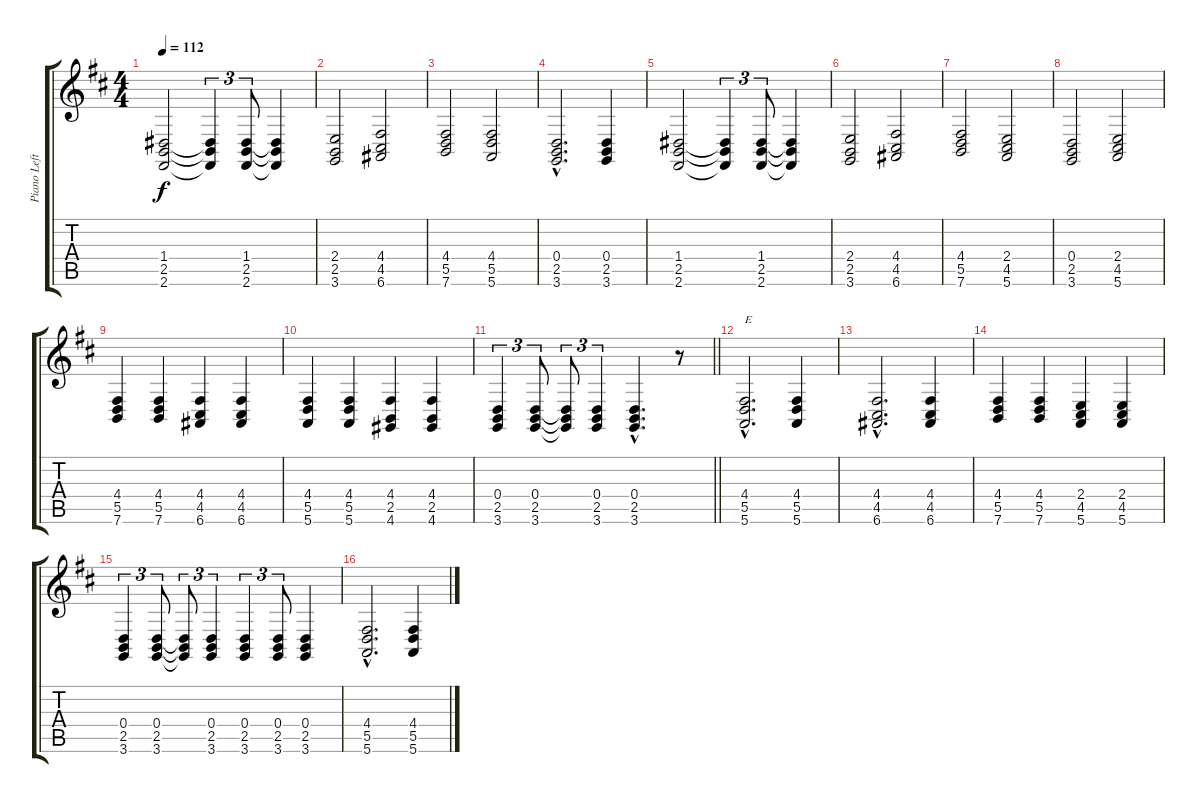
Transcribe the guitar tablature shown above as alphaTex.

\track ("Piano Left Hand " "Piano Left") {instrument acousticgrandpiano}
\staff {score tabs}
\tuning (E4 B3 G3 D3 A2 E2) {hide}
\ts (4 4)
\tempo 112
\clef g2
\ks d
(1.4 2.5 2.6).2{dy f} (1.4{t} 2.5{t} 2.6{t}).4{tu (3 2)} (1.4 2.5 2.6).8{tu (3 2)} (1.4{t} 2.5{t} 2.6{t}).4 |
(2.4 2.5 3.6).2 (4.4 4.5 6.6).2 |
(4.4 5.5 7.6).2 (4.4 5.5 5.6).2 |
(0.4{hac} 2.5{hac} 3.6{hac}).2{d} (0.4 2.5 3.6).4 |
(1.4 2.5 2.6).2 (1.4{t} 2.5{t} 2.6{t}).4{tu (3 2)} (1.4 2.5 2.6).8{tu (3 2)} (1.4{t} 2.5{t} 2.6{t}).4 |
(2.4 2.5 3.6).2 (4.4 4.5 6.6).2 |
(4.4 5.5 7.6).2 (2.4 4.5 5.6).2 |
(0.4 2.5 3.6).2 (2.4 4.5 5.6).2 |
(4.4 5.5 7.6).4 (4.4 5.5 7.6).4 (4.4 4.5 6.6).4 (4.4 4.5 6.6).4 |
(4.4 5.5 5.6).4 (4.4 5.5 5.6).4 (4.4 2.5 4.6).4 (4.4 2.5 4.6).4 |
\barLineRight lightlight
(0.4 2.5 3.6).4{tu (3 2)} (0.4 2.5 3.6).8{tu (3 2)} (0.4{t} 2.5{t} 3.6{t}).8{tu (3 2)} (0.4 2.5 3.6).4{tu (3 2)} (0.4{hac} 2.5{hac} 3.6{hac}).4{d} r.8 |
(4.4{hac} 5.5{hac} 5.6{hac}).2{d txt "E"} (4.4 5.5 5.6).4 |
(4.4{hac} 4.5{hac} 6.6{hac}).2{d} (4.4 4.5 6.6).4 |
(4.4 5.5 7.6).4 (4.4 5.5 7.6).4 (2.4 4.5 5.6).4 (2.4 4.5 5.6).4 |
(0.4 2.5 3.6).4{tu (3 2)} (0.4 2.5 3.6).8{tu (3 2)} (0.4{t} 2.5{t} 3.6{t}).8{tu (3 2)} (0.4 2.5 3.6).4{tu (3 2)} (0.4 2.5 3.6).4{tu (3 2)} (0.4 2.5 3.6).8{tu (3 2)} (0.4 2.5 3.6).4 |
(4.4{hac} 5.5{hac} 5.6{hac}).2{d} (4.4 5.5 5.6).4
